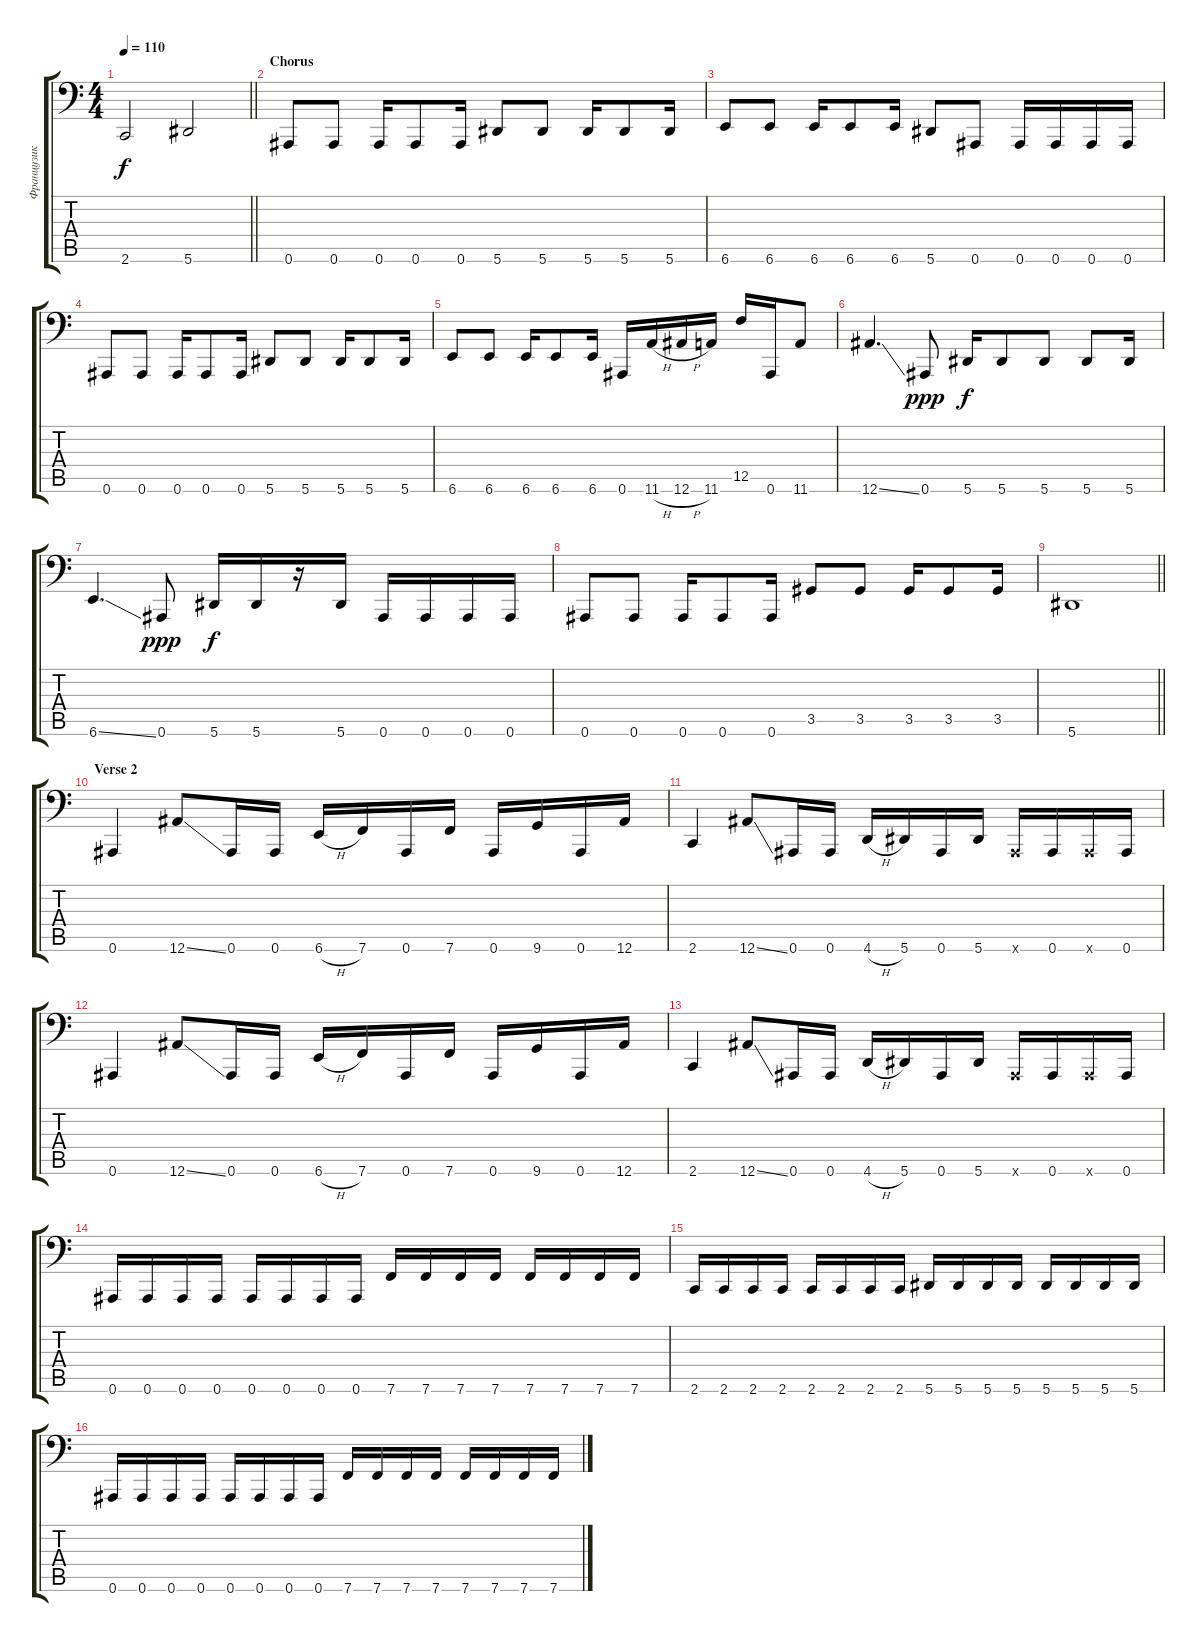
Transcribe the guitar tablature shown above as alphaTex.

\track ("Французик с Басом Bass" "Французик ") {instrument electricbasspick}
\staff {score tabs}
\tuning (C3 G2 Eb2 Bb1 F1 Bb0) {hide}
\ts (4 4)
\tempo 110
\clef f4
\barLineRight lightlight
\ks c
2.6.2{dy f} 5.6.2 |
\section ("" "Chorus")
0.6.8 0.6.8 0.6.16 0.6.8 0.6.16 5.6.8 5.6.8 5.6.16 5.6.8 5.6.16 |
6.6.8 6.6.8 6.6.16 6.6.8 6.6.16 5.6.8 0.6.8 0.6.16 0.6.16 0.6.16 0.6.16 |
0.6.8 0.6.8 0.6.16 0.6.8 0.6.16 5.6.8 5.6.8 5.6.16 5.6.8 5.6.16 |
6.6.8 6.6.8 6.6.16 6.6.8 6.6.16 0.6.16 11.6{h}.16 12.6{h}.16 11.6.16 12.5.16 0.6.16 11.6.8 |
12.6{ss}.4{d} 0.6.8{dy ppp} 5.6.16{dy f} 5.6.8 5.6.8 5.6.8 5.6.16 |
6.6{ss}.4{d} 0.6.8{dy ppp} 5.6.16{dy f} 5.6.16 r.16 5.6.16 0.6.16 0.6.16 0.6.16 0.6.16 |
0.6.8 0.6.8 0.6.16 0.6.8 0.6.16 3.5.8 3.5.8 3.5.16 3.5.8 3.5.16 |
\barLineRight lightlight
5.6.1 |
\section ("" "Verse 2")
0.6.4 12.6{ss}.8 0.6.16 0.6.16 6.6{h}.16 7.6.16 0.6.16 7.6.16 0.6.16 9.6.16 0.6.16 12.6.16 |
2.6.4 12.6{ss}.8 0.6.16 0.6.16 4.6{h}.16 5.6.16 0.6.16 5.6.16 0.6{x}.16 0.6.16 0.6{x}.16 0.6.16 |
0.6.4 12.6{ss}.8 0.6.16 0.6.16 6.6{h}.16 7.6.16 0.6.16 7.6.16 0.6.16 9.6.16 0.6.16 12.6.16 |
2.6.4 12.6{ss}.8 0.6.16 0.6.16 4.6{h}.16 5.6.16 0.6.16 5.6.16 0.6{x}.16 0.6.16 0.6{x}.16 0.6.16 |
0.6.16 0.6.16 0.6.16 0.6.16 0.6.16 0.6.16 0.6.16 0.6.16 7.6.16 7.6.16 7.6.16 7.6.16 7.6.16 7.6.16 7.6.16 7.6.16 |
2.6.16 2.6.16 2.6.16 2.6.16 2.6.16 2.6.16 2.6.16 2.6.16 5.6.16 5.6.16 5.6.16 5.6.16 5.6.16 5.6.16 5.6.16 5.6.16 |
0.6.16 0.6.16 0.6.16 0.6.16 0.6.16 0.6.16 0.6.16 0.6.16 7.6.16 7.6.16 7.6.16 7.6.16 7.6.16 7.6.16 7.6.16 7.6.16
